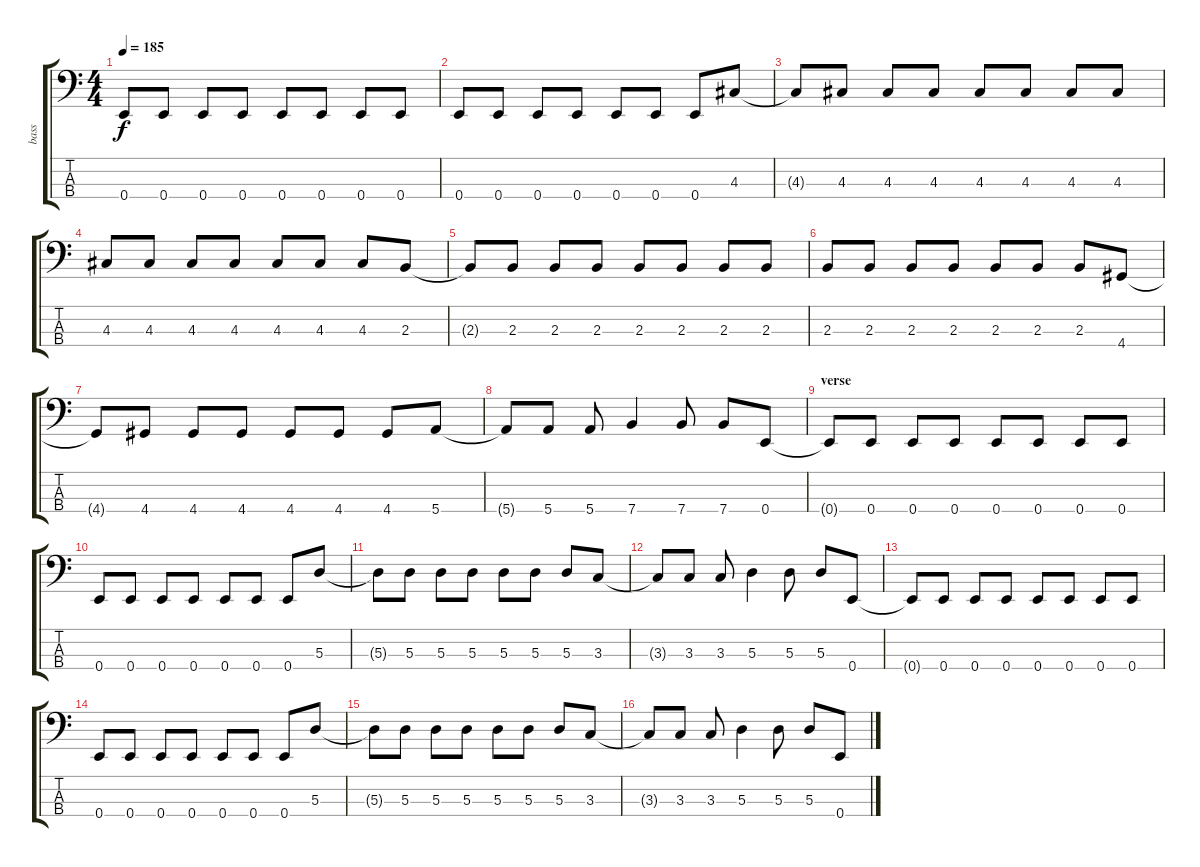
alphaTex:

\track ("bass" "bass") {instrument electricbassfinger}
\staff {score tabs}
\tuning (G2 D2 A1 E1) {hide}
\ts (4 4)
\tempo 185
\clef f4
\ks c
0.4{t}.8{dy f} 0.4.8 0.4.8 0.4.8 0.4.8 0.4.8 0.4.8 0.4.8 |
0.4.8 0.4.8 0.4.8 0.4.8 0.4.8 0.4.8 0.4.8 4.3.8 |
4.3{t}.8 4.3.8 4.3.8 4.3.8 4.3.8 4.3.8 4.3.8 4.3.8 |
4.3.8 4.3.8 4.3.8 4.3.8 4.3.8 4.3.8 4.3.8 2.3.8 |
2.3{t}.8 2.3.8 2.3.8 2.3.8 2.3.8 2.3.8 2.3.8 2.3.8 |
2.3.8 2.3.8 2.3.8 2.3.8 2.3.8 2.3.8 2.3.8 4.4.8 |
4.4{t}.8 4.4.8 4.4.8 4.4.8 4.4.8 4.4.8 4.4.8 5.4.8 |
5.4{t}.8 5.4.8 5.4.8 7.4.4 7.4.8 7.4.8 0.4.8 |
\section ("" "verse")
0.4{t}.8 0.4.8 0.4.8 0.4.8 0.4.8 0.4.8 0.4.8 0.4.8 |
0.4.8 0.4.8 0.4.8 0.4.8 0.4.8 0.4.8 0.4.8 5.3.8 |
5.3{t}.8 5.3.8 5.3.8 5.3.8 5.3.8 5.3.8 5.3.8 3.3.8 |
3.3{t}.8 3.3.8 3.3.8 5.3.4 5.3.8 5.3.8 0.4.8 |
0.4{t}.8 0.4.8 0.4.8 0.4.8 0.4.8 0.4.8 0.4.8 0.4.8 |
0.4.8 0.4.8 0.4.8 0.4.8 0.4.8 0.4.8 0.4.8 5.3.8 |
5.3{t}.8 5.3.8 5.3.8 5.3.8 5.3.8 5.3.8 5.3.8 3.3.8 |
3.3{t}.8 3.3.8 3.3.8 5.3.4 5.3.8 5.3.8 0.4.8
